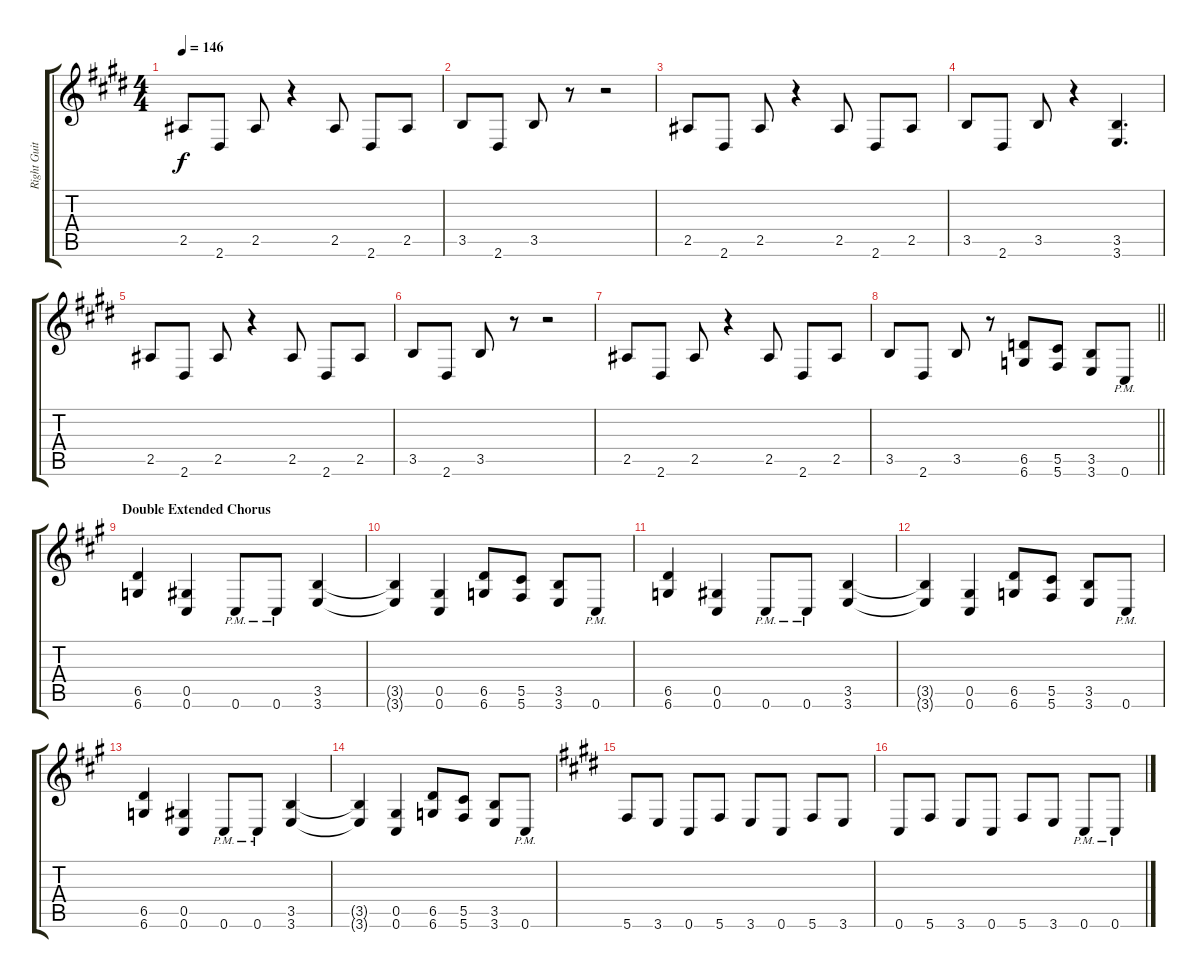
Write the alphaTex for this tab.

\track ("Right Guitar" "Right Guit") {instrument overdrivenguitar}
\staff {score tabs}
\tuning (Eb4 Bb3 Gb3 Db3 Ab2 Db2) {hide}
\ts (4 4)
\tempo 146
\clef g2
\ks e
2.5.8{dy f} 2.6.8 2.5.8 r.4 2.5.8 2.6.8 2.5.8 |
3.5.8 2.6.8 3.5.8 r.8 r.2 |
2.5.8 2.6.8 2.5.8 r.4 2.5.8 2.6.8 2.5.8 |
3.5.8 2.6.8 3.5.8 r.4 (3.5 3.6).4{d} |
2.5.8 2.6.8 2.5.8 r.4 2.5.8 2.6.8 2.5.8 |
3.5.8 2.6.8 3.5.8 r.8 r.2 |
2.5.8 2.6.8 2.5.8 r.4 2.5.8 2.6.8 2.5.8 |
\barLineRight lightlight
3.5.8 2.6.8 3.5.8 r.8 (6.5 6.6).8 (5.5 5.6).8 (3.5 3.6).8 0.6{pm}.8 |
\section ("" "Double Extended Chorus")
\ks a
(6.5 6.6).4 (0.5 0.6).4 0.6{pm}.8 0.6{pm}.8 (3.5 3.6).4 |
(3.5{t} 3.6{t}).4 (0.5 0.6).4 (6.5 6.6).8 (5.5 5.6).8 (3.5 3.6).8 0.6{pm}.8 |
(6.5 6.6).4 (0.5 0.6).4 0.6{pm}.8 0.6{pm}.8 (3.5 3.6).4 |
(3.5{t} 3.6{t}).4 (0.5 0.6).4 (6.5 6.6).8 (5.5 5.6).8 (3.5 3.6).8 0.6{pm}.8 |
(6.5 6.6).4 (0.5 0.6).4 0.6{pm}.8 0.6{pm}.8 (3.5 3.6).4 |
(3.5{t} 3.6{t}).4 (0.5 0.6).4 (6.5 6.6).8 (5.5 5.6).8 (3.5 3.6).8 0.6{pm}.8 |
\ks e
5.6.8 3.6.8 0.6.8 5.6.8 3.6.8 0.6.8 5.6.8 3.6.8 |
0.6.8 5.6.8 3.6.8 0.6.8 5.6.8 3.6.8 0.6{pm}.8 0.6{pm}.8
